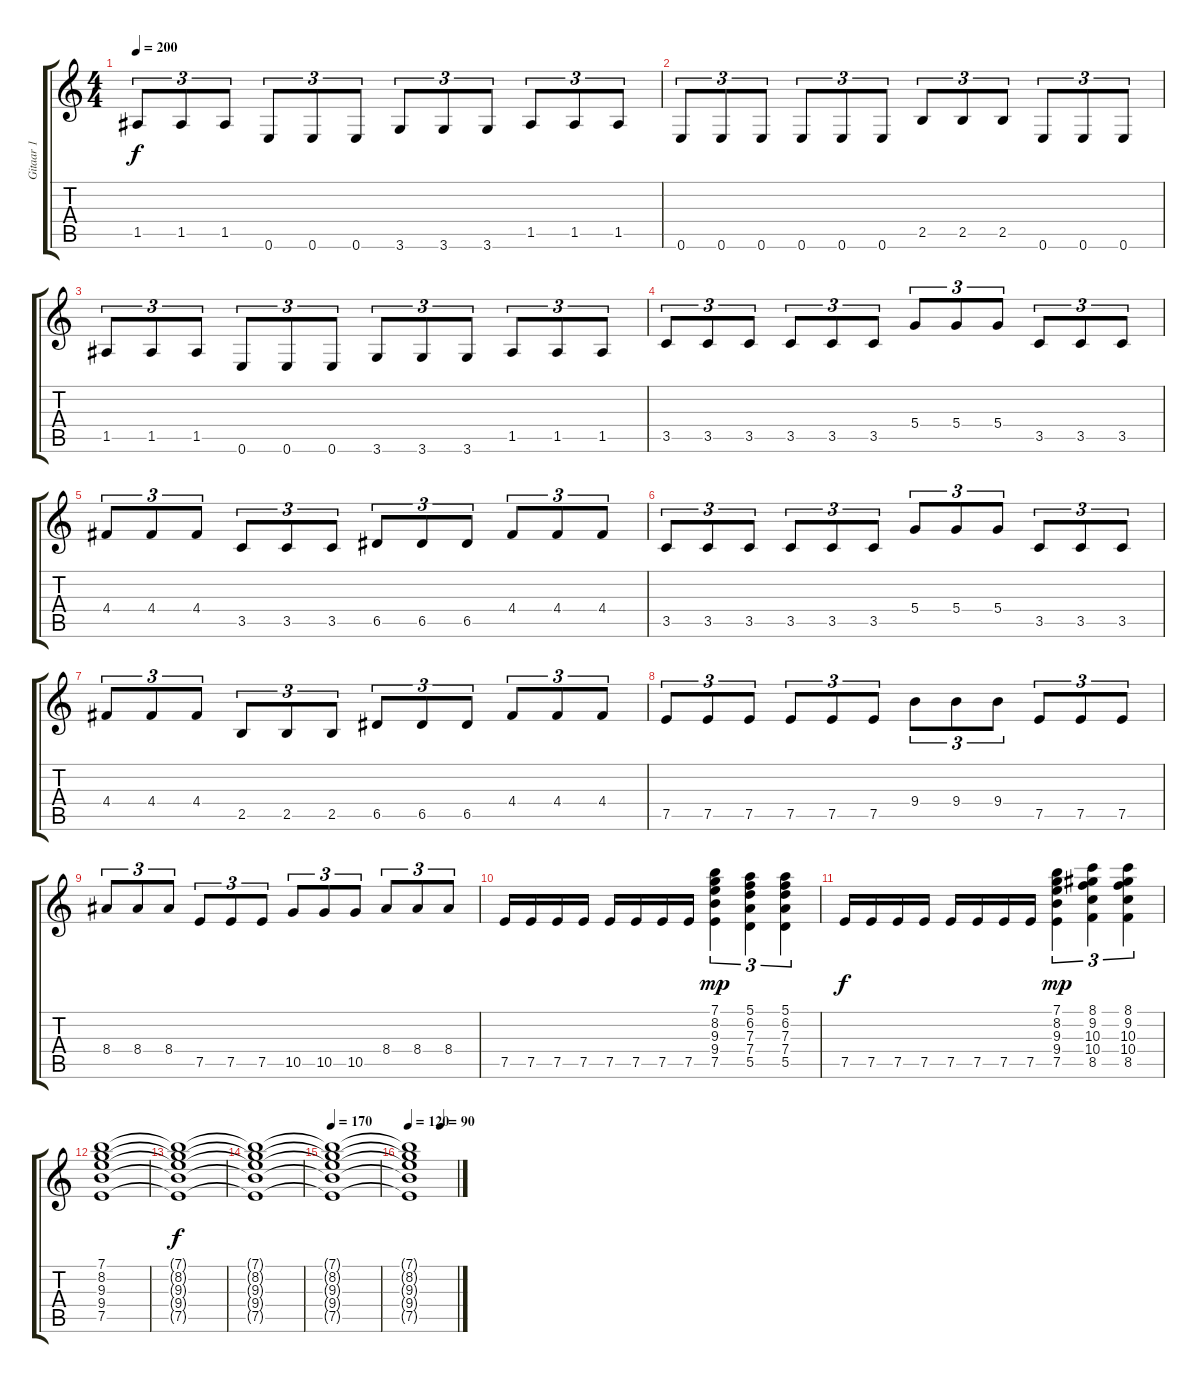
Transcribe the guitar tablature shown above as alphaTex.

\track ("Gitaar 1" "Gitaar 1") {instrument overdrivenguitar}
\staff {score tabs}
\tuning (E4 B3 G3 D3 A2 E2) {hide}
\ts (4 4)
\tempo 200
\clef g2
\ks c
1.5.8{tu (3 2) dy f} 1.5.8{tu (3 2)} 1.5.8{tu (3 2)} 0.6.8{tu (3 2)} 0.6.8{tu (3 2)} 0.6.8{tu (3 2)} 3.6.8{tu (3 2)} 3.6.8{tu (3 2)} 3.6.8{tu (3 2)} 1.5.8{tu (3 2)} 1.5.8{tu (3 2)} 1.5.8{tu (3 2)} |
0.6.8{tu (3 2)} 0.6.8{tu (3 2)} 0.6.8{tu (3 2)} 0.6.8{tu (3 2)} 0.6.8{tu (3 2)} 0.6.8{tu (3 2)} 2.5.8{tu (3 2)} 2.5.8{tu (3 2)} 2.5.8{tu (3 2)} 0.6.8{tu (3 2)} 0.6.8{tu (3 2)} 0.6.8{tu (3 2)} |
1.5.8{tu (3 2)} 1.5.8{tu (3 2)} 1.5.8{tu (3 2)} 0.6.8{tu (3 2)} 0.6.8{tu (3 2)} 0.6.8{tu (3 2)} 3.6.8{tu (3 2)} 3.6.8{tu (3 2)} 3.6.8{tu (3 2)} 1.5.8{tu (3 2)} 1.5.8{tu (3 2)} 1.5.8{tu (3 2)} |
3.5.8{tu (3 2)} 3.5.8{tu (3 2)} 3.5.8{tu (3 2)} 3.5.8{tu (3 2)} 3.5.8{tu (3 2)} 3.5.8{tu (3 2)} 5.4.8{tu (3 2)} 5.4.8{tu (3 2)} 5.4.8{tu (3 2)} 3.5.8{tu (3 2)} 3.5.8{tu (3 2)} 3.5.8{tu (3 2)} |
4.4.8{tu (3 2)} 4.4.8{tu (3 2)} 4.4.8{tu (3 2)} 3.5.8{tu (3 2)} 3.5.8{tu (3 2)} 3.5.8{tu (3 2)} 6.5.8{tu (3 2)} 6.5.8{tu (3 2)} 6.5.8{tu (3 2)} 4.4.8{tu (3 2)} 4.4.8{tu (3 2)} 4.4.8{tu (3 2)} |
3.5.8{tu (3 2)} 3.5.8{tu (3 2)} 3.5.8{tu (3 2)} 3.5.8{tu (3 2)} 3.5.8{tu (3 2)} 3.5.8{tu (3 2)} 5.4.8{tu (3 2)} 5.4.8{tu (3 2)} 5.4.8{tu (3 2)} 3.5.8{tu (3 2)} 3.5.8{tu (3 2)} 3.5.8{tu (3 2)} |
4.4.8{tu (3 2)} 4.4.8{tu (3 2)} 4.4.8{tu (3 2)} 2.5.8{tu (3 2)} 2.5.8{tu (3 2)} 2.5.8{tu (3 2)} 6.5.8{tu (3 2)} 6.5.8{tu (3 2)} 6.5.8{tu (3 2)} 4.4.8{tu (3 2)} 4.4.8{tu (3 2)} 4.4.8{tu (3 2)} |
7.5.8{tu (3 2)} 7.5.8{tu (3 2)} 7.5.8{tu (3 2)} 7.5.8{tu (3 2)} 7.5.8{tu (3 2)} 7.5.8{tu (3 2)} 9.4.8{tu (3 2)} 9.4.8{tu (3 2)} 9.4.8{tu (3 2)} 7.5.8{tu (3 2)} 7.5.8{tu (3 2)} 7.5.8{tu (3 2)} |
8.4.8{tu (3 2)} 8.4.8{tu (3 2)} 8.4.8{tu (3 2)} 7.5.8{tu (3 2)} 7.5.8{tu (3 2)} 7.5.8{tu (3 2)} 10.5.8{tu (3 2)} 10.5.8{tu (3 2)} 10.5.8{tu (3 2)} 8.4.8{tu (3 2)} 8.4.8{tu (3 2)} 8.4.8{tu (3 2)} |
7.5.16 7.5.16 7.5.16 7.5.16 7.5.16 7.5.16 7.5.16 7.5.16 (7.1 8.2 9.3 9.4 7.5).4{tu (3 2) dy mp} (5.1 6.2 7.3 7.4 5.5).4{tu (3 2)} (5.1 6.2 7.3 7.4 5.5).4{tu (3 2)} |
7.5.16{dy f} 7.5.16 7.5.16 7.5.16 7.5.16 7.5.16 7.5.16 7.5.16 (7.1 8.2 9.3 9.4 7.5).4{tu (3 2) dy mp} (8.1 9.2 10.3 10.4 8.5).4{tu (3 2)} (8.1 9.2 10.3 10.4 8.5).4{tu (3 2)} |
(7.1 8.2 9.3 9.4 7.5).1 |
(7.1{t} 8.2{t} 9.3{t} 9.4{t} 7.5{t}).1{dy f} |
(7.1{t} 8.2{t} 9.3{t} 9.4{t} 7.5{t}).1 |
\tempo 170
(7.1{t} 8.2{t} 9.3{t} 9.4{t} 7.5{t}).1 |
\tempo 120
\tempo (90 0.6666666666666666)
(7.1{t} 8.2{t} 9.3{t} 9.4{t} 7.5{t}).1
